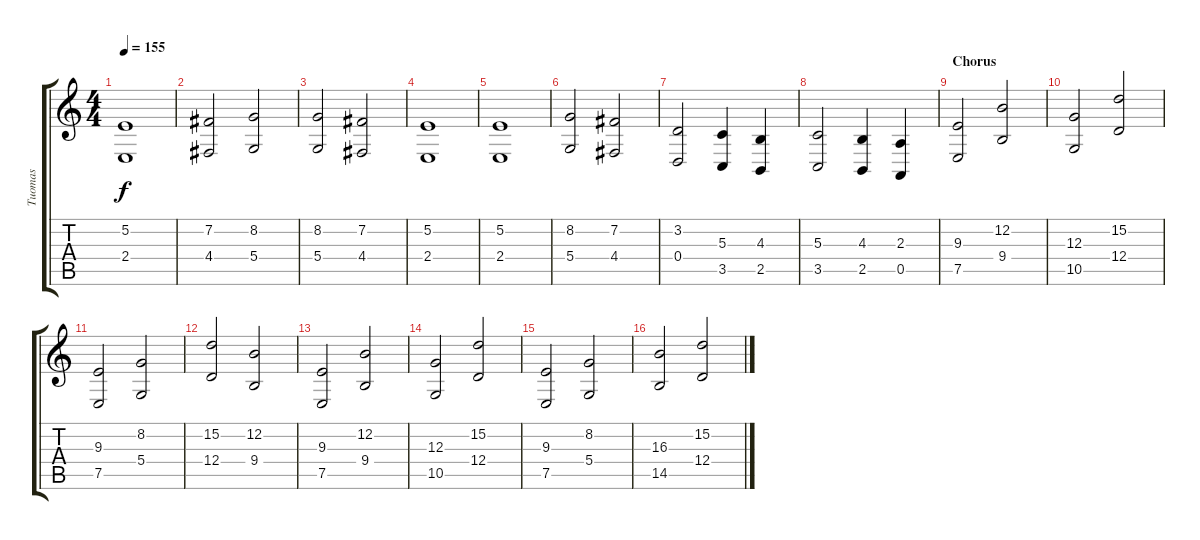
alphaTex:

\track ("Tuomas" "Tuomas") {instrument choiraahs}
\staff {score tabs}
\tuning (E4 B3 G3 D3 A2 E2) {hide}
\ts (4 4)
\tempo 155
\clef g2
\ks c
(5.2 2.4).1{dy f} |
(7.2 4.4).2 (8.2 5.4).2 |
(8.2 5.4).2 (7.2 4.4).2 |
(5.2 2.4).1 |
(5.2 2.4).1 |
(8.2 5.4).2 (7.2 4.4).2 |
(3.2 0.4).2 (5.3 3.5).4 (4.3 2.5).4 |
(5.3 3.5).2 (4.3 2.5).4 (2.3 0.5).4 |
\section ("" "Chorus")
(9.3 7.5).2 (12.2 9.4).2 |
(12.3 10.5).2 (15.2 12.4).2 |
(9.3 7.5).2 (8.2 5.4).2 |
(15.2 12.4).2 (12.2 9.4).2 |
(9.3 7.5).2 (12.2 9.4).2 |
(12.3 10.5).2 (15.2 12.4).2 |
(9.3 7.5).2 (8.2 5.4).2 |
(16.3 14.5).2 (15.2 12.4).2
